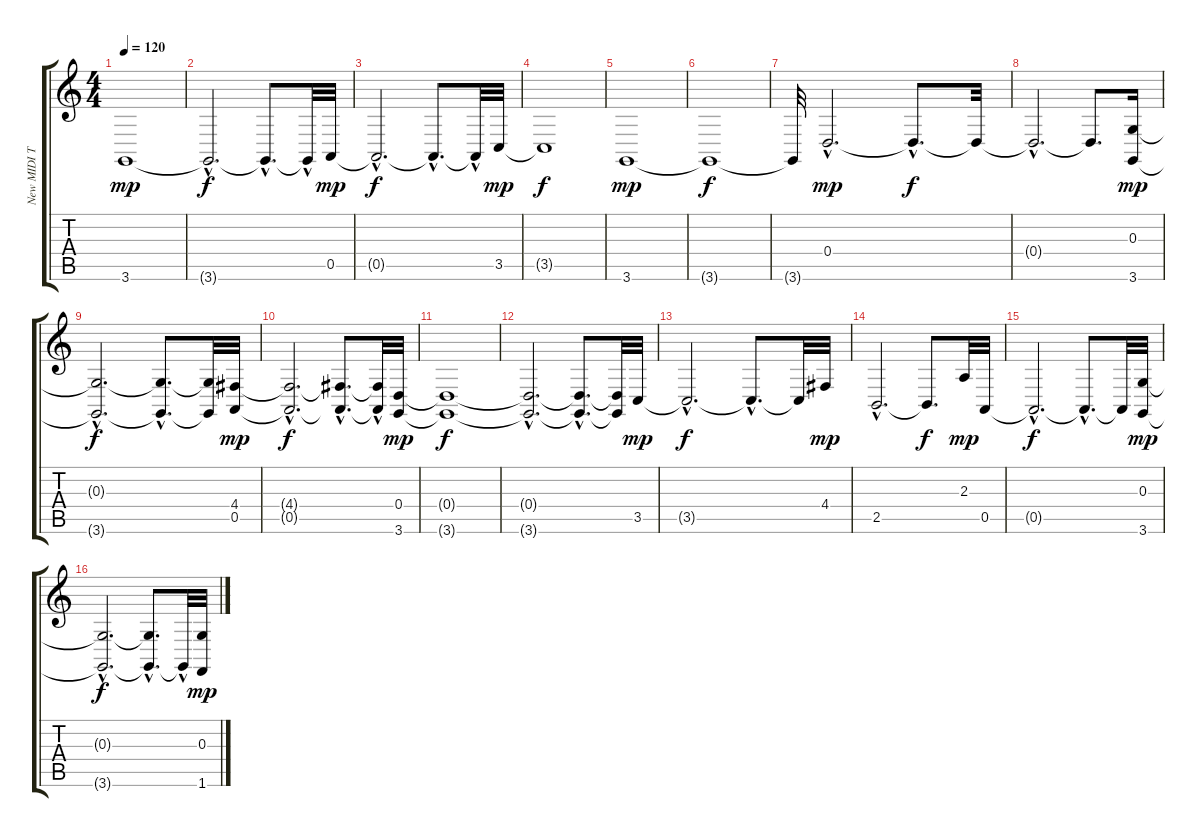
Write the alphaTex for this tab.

\track ("New MIDI Track" "New MIDI T") {instrument stringensemble2}
\staff {score tabs}
\tuning (E4 B3 G3 D3 A2 E2) {hide}
\ts (4 4)
\tempo 120
\clef g2
\ks c
3.6.1{dy mp} |
3.6{hac t}.2{d dy f} 3.6{hac t}.8{d} 3.6{hac t}.32 0.5.32{dy mp} |
0.5{hac t}.2{d dy f} 0.5{hac t}.8{d} 0.5{hac t}.32 3.5.32{dy mp} |
3.5{t}.1{dy f} |
3.6.1{dy mp} |
3.6{t}.1{dy f} |
3.6{t}.32 0.4{hac}.2{d dy mp} 0.4{hac t}.8{d dy f} 0.4{t}.32 |
0.4{hac t}.2{d} 0.4{t}.8{d} (0.3 3.6).16{dy mp} |
(0.3{hac t} 3.6{hac t}).2{d dy f} (0.3{hac t} 3.6{hac t}).8{d} (0.3{t} 3.6{t}).32 (4.4 0.5).32{dy mp} |
(4.4{hac t} 0.5{hac t}).2{d dy f} (4.4{hac t} 0.5{hac t}).8{d} (4.4{hac t} 0.5{t}).32 (0.4 3.6).32{dy mp} |
(0.4{t} 3.6{t}).1{dy f} |
(0.4{hac t} 3.6{hac t}).2{d} (0.4{hac t} 3.6{hac t}).8{d} (0.4{t} 3.6{t}).32 3.5.32{dy mp} |
3.5{hac t}.2{d dy f} 3.5{hac t}.8{d} 3.5{t}.32 4.4.32{dy mp} |
2.5{hac}.2{d} 2.5{t}.8{d dy f} 2.3.32{dy mp} 0.5.32 |
0.5{hac t}.2{d dy f} 0.5{hac t}.8{d} 0.5{t}.32 (0.3 3.6).32{dy mp} |
(0.3{hac t} 3.6{hac t}).2{d dy f} (0.3{hac t} 3.6{hac t}).8{d} 3.6{hac t}.32 (0.3 1.6).32{dy mp}
